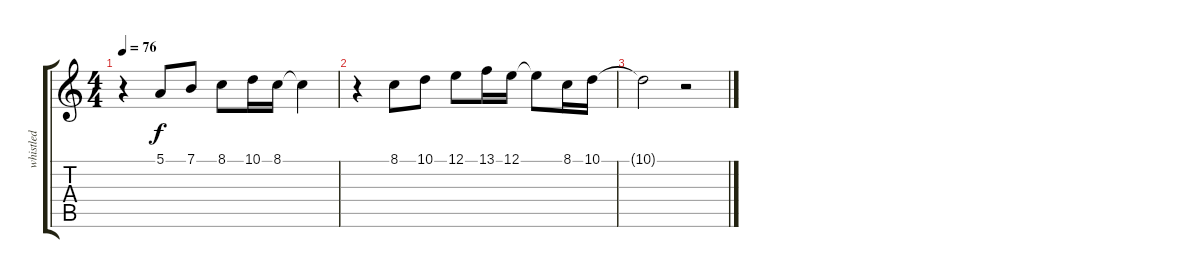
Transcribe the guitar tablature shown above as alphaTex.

\track ("whistled" "whistled") {instrument whistle}
\staff {score tabs}
\tuning (E4 B3 G3 D3 A2 E2) {hide}
\ts (4 4)
\tempo 76
\clef g2
\ks c
r.4{dy f} 5.1.8 7.1.8 8.1.8 10.1.16 8.1.16 8.1{t}.4 |
r.4 8.1.8 10.1.8 12.1.8 13.1.16 12.1.16 12.1{t}.8 8.1.16 10.1.16 |
10.1{t}.2 r.2
